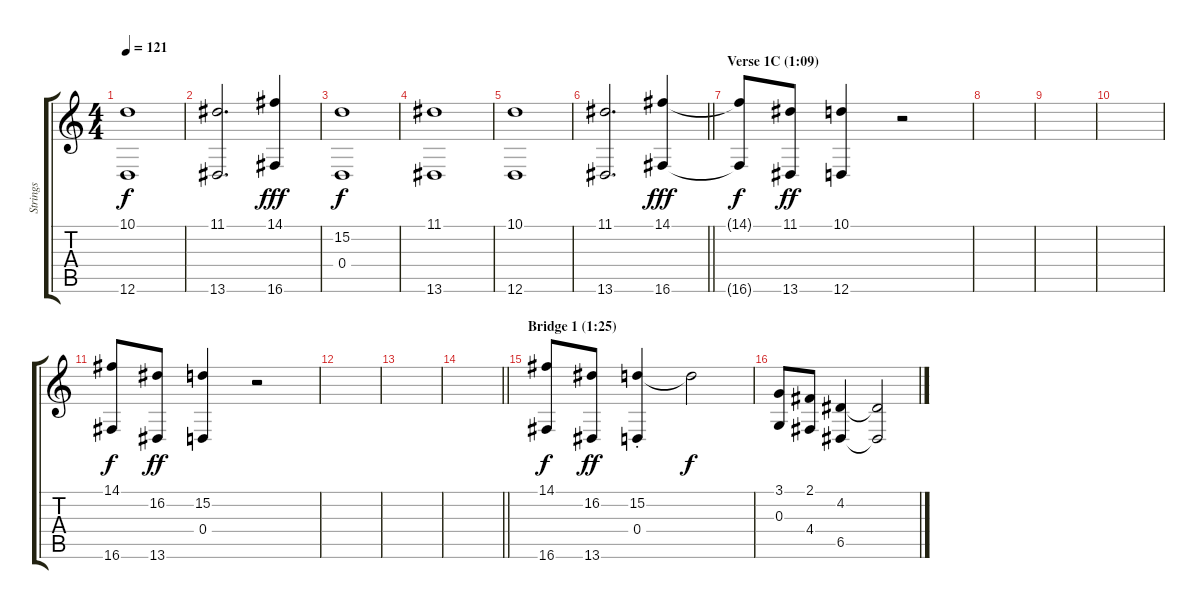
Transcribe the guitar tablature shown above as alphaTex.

\track ("Strings" "Strings") {instrument stringensemble1}
\staff {score tabs}
\tuning (E4 B3 G3 D3 A2 D2) {hide}
\ts (4 4)
\tempo 121
\clef g2
\ks c
(10.1 12.6).1{dy f} |
(11.1 13.6).2{d} (14.1 16.6).4{dy fff} |
(15.2 0.4).1{dy f} |
(11.1 13.6).1 |
(10.1 12.6).1 |
\barLineRight lightlight
(11.1 13.6).2{d} (14.1 16.6).4{dy fff} |
\section ("" "Verse 1C (1:09)")
(14.1{t} 16.6{t}).8{dy f} (11.1 13.6).8{dy ff} (10.1 12.6).4 r.2 |
|
|
|
(14.1 16.6).8{dy f} (16.2 13.6).8{dy ff} (15.2 0.4).4 r.2 |
|
|
\barLineRight lightlight
|
\section ("" "Bridge 1 (1:25)")
(14.1 16.6).8{dy f} (16.2 13.6).8{dy ff} (15.2 0.4{st}).4 15.2{t}.2{dy f} |
(3.1 0.3).8 (2.1 4.4).8 (4.2 6.5).4 (4.2{t} 6.5{t}).2
